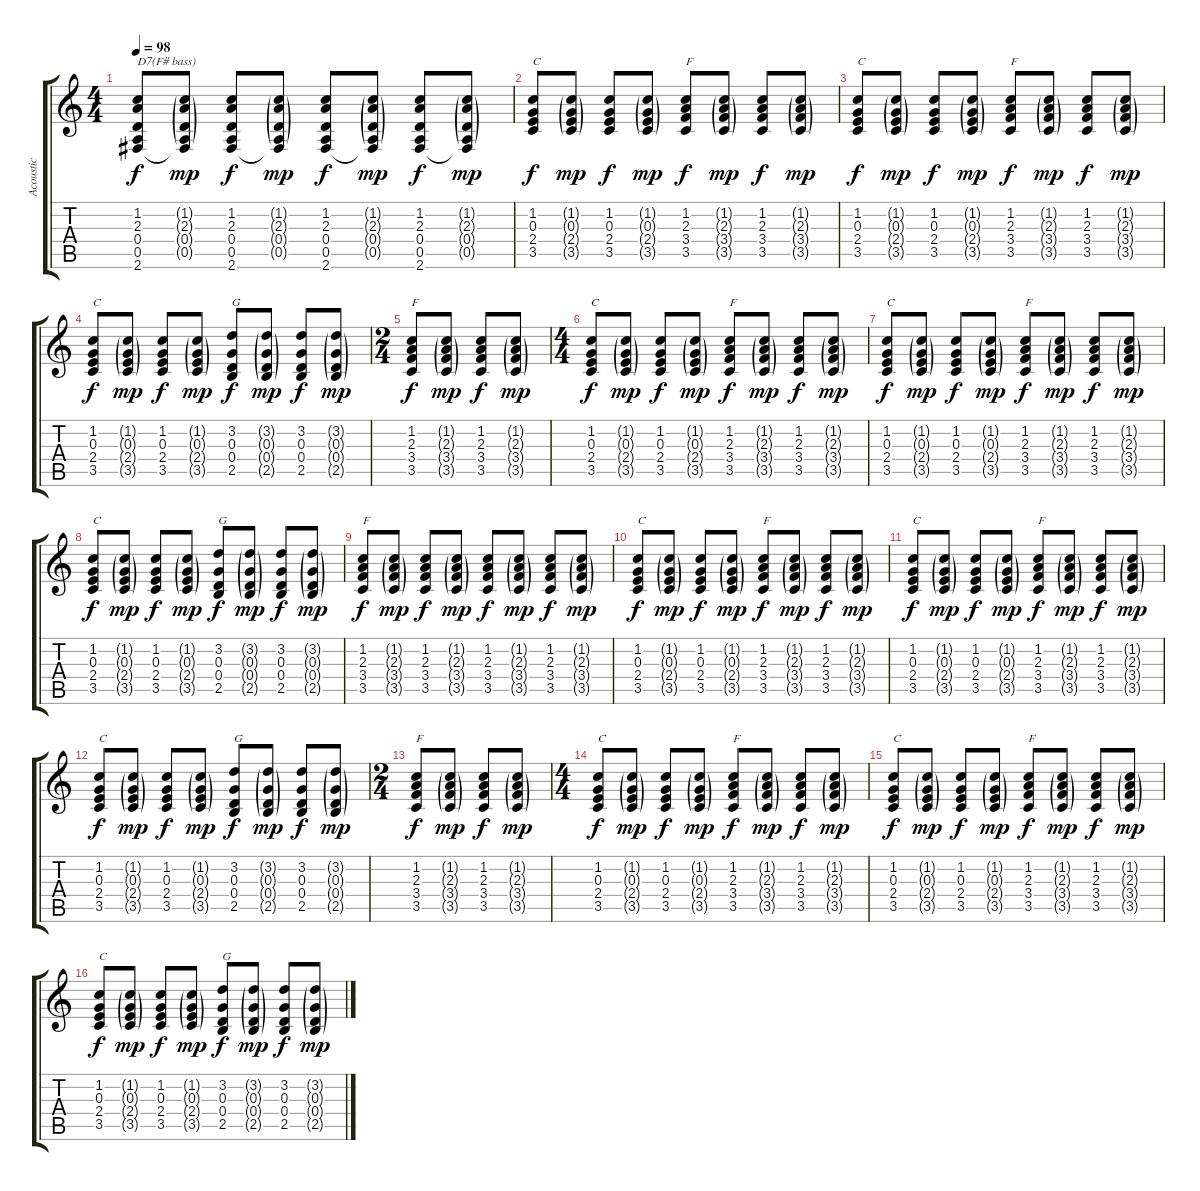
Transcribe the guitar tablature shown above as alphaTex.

\track ("Acoustic" "Acoustic") {instrument acousticguitarsteel}
\staff {score tabs}
\tuning (E4 B3 G3 D3 A2 E2) {hide}
\ts (4 4)
\tempo 98
\clef g2
\ks c
(1.2 2.3 0.4 0.5 2.6).8{txt "D7(F# bass)" dy f} (1.2{g} 2.3{g} 0.4{g} 0.5{g} 2.6{t}).8{dy mp} (1.2 2.3 0.4 0.5 2.6).8{dy f} (1.2{g} 2.3{g} 0.4{g} 0.5{g} 2.6{t}).8{dy mp} (1.2 2.3 0.4 0.5 2.6).8{dy f} (1.2{g} 2.3{g} 0.4{g} 0.5{g} 2.6{t}).8{dy mp} (1.2 2.3 0.4 0.5 2.6).8{dy f} (1.2{g} 2.3{g} 0.4{g} 0.5{g} 2.6{t}).8{dy mp} |
(1.2 0.3 2.4 3.5).8{txt "C" dy f} (1.2{g} 0.3{g} 2.4{g} 3.5{g}).8{dy mp} (1.2 0.3 2.4 3.5).8{dy f} (1.2{g} 0.3{g} 2.4{g} 3.5{g}).8{dy mp} (1.2 2.3 3.4 3.5).8{txt "F" dy f} (1.2{g} 2.3{g} 3.4{g} 3.5{g}).8{dy mp} (1.2 2.3 3.4 3.5).8{dy f} (1.2{g} 2.3{g} 3.4{g} 3.5{g}).8{dy mp} |
(1.2 0.3 2.4 3.5).8{txt "C" dy f} (1.2{g} 0.3{g} 2.4{g} 3.5{g}).8{dy mp} (1.2 0.3 2.4 3.5).8{dy f} (1.2{g} 0.3{g} 2.4{g} 3.5{g}).8{dy mp} (1.2 2.3 3.4 3.5).8{txt "F" dy f} (1.2{g} 2.3{g} 3.4{g} 3.5{g}).8{dy mp} (1.2 2.3 3.4 3.5).8{dy f} (1.2{g} 2.3{g} 3.4{g} 3.5{g}).8{dy mp} |
(1.2 0.3 2.4 3.5).8{txt "C" dy f} (1.2{g} 0.3{g} 2.4{g} 3.5{g}).8{dy mp} (1.2 0.3 2.4 3.5).8{dy f} (1.2{g} 0.3{g} 2.4{g} 3.5{g}).8{dy mp} (3.2 0.3 0.4 2.5).8{txt "G" dy f} (3.2{g} 0.3{g} 0.4{g} 2.5{g}).8{dy mp} (3.2 0.3 0.4 2.5).8{dy f} (3.2{g} 0.3{g} 0.4{g} 2.5{g}).8{dy mp} |
\ts (2 4)
(1.2 2.3 3.4 3.5).8{txt "F" dy f} (1.2{g} 2.3{g} 3.4{g} 3.5{g}).8{dy mp} (1.2 2.3 3.4 3.5).8{dy f} (1.2{g} 2.3{g} 3.4{g} 3.5{g}).8{dy mp} |
\ts (4 4)
(1.2 0.3 2.4 3.5).8{txt "C" dy f} (1.2{g} 0.3{g} 2.4{g} 3.5{g}).8{dy mp} (1.2 0.3 2.4 3.5).8{dy f} (1.2{g} 0.3{g} 2.4{g} 3.5{g}).8{dy mp} (1.2 2.3 3.4 3.5).8{txt "F" dy f} (1.2{g} 2.3{g} 3.4{g} 3.5{g}).8{dy mp} (1.2 2.3 3.4 3.5).8{dy f} (1.2{g} 2.3{g} 3.4{g} 3.5{g}).8{dy mp} |
(1.2 0.3 2.4 3.5).8{txt "C" dy f} (1.2{g} 0.3{g} 2.4{g} 3.5{g}).8{dy mp} (1.2 0.3 2.4 3.5).8{dy f} (1.2{g} 0.3{g} 2.4{g} 3.5{g}).8{dy mp} (1.2 2.3 3.4 3.5).8{txt "F" dy f} (1.2{g} 2.3{g} 3.4{g} 3.5{g}).8{dy mp} (1.2 2.3 3.4 3.5).8{dy f} (1.2{g} 2.3{g} 3.4{g} 3.5{g}).8{dy mp} |
(1.2 0.3 2.4 3.5).8{txt "C" dy f} (1.2{g} 0.3{g} 2.4{g} 3.5{g}).8{dy mp} (1.2 0.3 2.4 3.5).8{dy f} (1.2{g} 0.3{g} 2.4{g} 3.5{g}).8{dy mp} (3.2 0.3 0.4 2.5).8{txt "G" dy f} (3.2{g} 0.3{g} 0.4{g} 2.5{g}).8{dy mp} (3.2 0.3 0.4 2.5).8{dy f} (3.2{g} 0.3{g} 0.4{g} 2.5{g}).8{dy mp} |
(1.2 2.3 3.4 3.5).8{txt "F" dy f} (1.2{g} 2.3{g} 3.4{g} 3.5{g}).8{dy mp} (1.2 2.3 3.4 3.5).8{dy f} (1.2{g} 2.3{g} 3.4{g} 3.5{g}).8{dy mp} (1.2 2.3 3.4 3.5).8{dy f} (1.2{g} 2.3{g} 3.4{g} 3.5{g}).8{dy mp} (1.2 2.3 3.4 3.5).8{dy f} (1.2{g} 2.3{g} 3.4{g} 3.5{g}).8{dy mp} |
(1.2 0.3 2.4 3.5).8{txt "C" dy f} (1.2{g} 0.3{g} 2.4{g} 3.5{g}).8{dy mp} (1.2 0.3 2.4 3.5).8{dy f} (1.2{g} 0.3{g} 2.4{g} 3.5{g}).8{dy mp} (1.2 2.3 3.4 3.5).8{txt "F" dy f} (1.2{g} 2.3{g} 3.4{g} 3.5{g}).8{dy mp} (1.2 2.3 3.4 3.5).8{dy f} (1.2{g} 2.3{g} 3.4{g} 3.5{g}).8{dy mp} |
(1.2 0.3 2.4 3.5).8{txt "C" dy f} (1.2{g} 0.3{g} 2.4{g} 3.5{g}).8{dy mp} (1.2 0.3 2.4 3.5).8{dy f} (1.2{g} 0.3{g} 2.4{g} 3.5{g}).8{dy mp} (1.2 2.3 3.4 3.5).8{txt "F" dy f} (1.2{g} 2.3{g} 3.4{g} 3.5{g}).8{dy mp} (1.2 2.3 3.4 3.5).8{dy f} (1.2{g} 2.3{g} 3.4{g} 3.5{g}).8{dy mp} |
(1.2 0.3 2.4 3.5).8{txt "C" dy f} (1.2{g} 0.3{g} 2.4{g} 3.5{g}).8{dy mp} (1.2 0.3 2.4 3.5).8{dy f} (1.2{g} 0.3{g} 2.4{g} 3.5{g}).8{dy mp} (3.2 0.3 0.4 2.5).8{txt "G" dy f} (3.2{g} 0.3{g} 0.4{g} 2.5{g}).8{dy mp} (3.2 0.3 0.4 2.5).8{dy f} (3.2{g} 0.3{g} 0.4{g} 2.5{g}).8{dy mp} |
\ts (2 4)
(1.2 2.3 3.4 3.5).8{txt "F" dy f} (1.2{g} 2.3{g} 3.4{g} 3.5{g}).8{dy mp} (1.2 2.3 3.4 3.5).8{dy f} (1.2{g} 2.3{g} 3.4{g} 3.5{g}).8{dy mp} |
\ts (4 4)
(1.2 0.3 2.4 3.5).8{txt "C" dy f} (1.2{g} 0.3{g} 2.4{g} 3.5{g}).8{dy mp} (1.2 0.3 2.4 3.5).8{dy f} (1.2{g} 0.3{g} 2.4{g} 3.5{g}).8{dy mp} (1.2 2.3 3.4 3.5).8{txt "F" dy f} (1.2{g} 2.3{g} 3.4{g} 3.5{g}).8{dy mp} (1.2 2.3 3.4 3.5).8{dy f} (1.2{g} 2.3{g} 3.4{g} 3.5{g}).8{dy mp} |
(1.2 0.3 2.4 3.5).8{txt "C" dy f} (1.2{g} 0.3{g} 2.4{g} 3.5{g}).8{dy mp} (1.2 0.3 2.4 3.5).8{dy f} (1.2{g} 0.3{g} 2.4{g} 3.5{g}).8{dy mp} (1.2 2.3 3.4 3.5).8{txt "F" dy f} (1.2{g} 2.3{g} 3.4{g} 3.5{g}).8{dy mp} (1.2 2.3 3.4 3.5).8{dy f} (1.2{g} 2.3{g} 3.4{g} 3.5{g}).8{dy mp} |
(1.2 0.3 2.4 3.5).8{txt "C" dy f} (1.2{g} 0.3{g} 2.4{g} 3.5{g}).8{dy mp} (1.2 0.3 2.4 3.5).8{dy f} (1.2{g} 0.3{g} 2.4{g} 3.5{g}).8{dy mp} (3.2 0.3 0.4 2.5).8{txt "G" dy f} (3.2{g} 0.3{g} 0.4{g} 2.5{g}).8{dy mp} (3.2 0.3 0.4 2.5).8{dy f} (3.2{g} 0.3{g} 0.4{g} 2.5{g}).8{dy mp}
